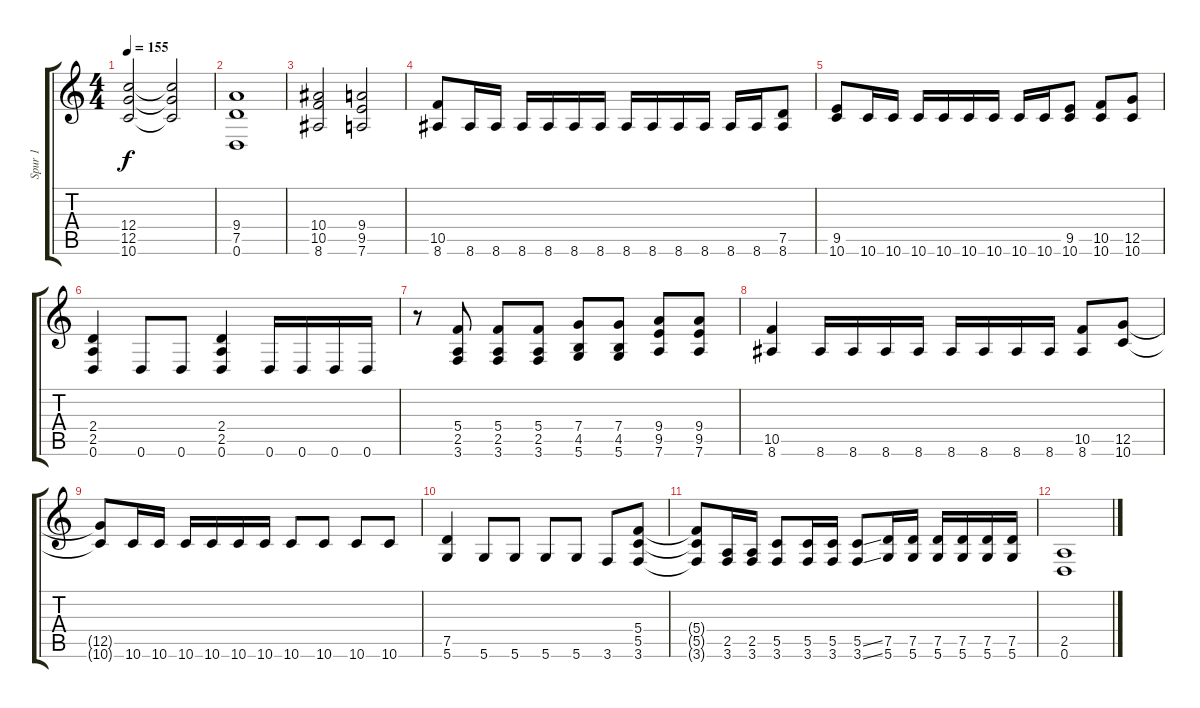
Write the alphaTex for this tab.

\track ("Spur 1" "Spur 1") {instrument distortionguitar}
\staff {score tabs}
\tuning (D4 A3 F3 C3 G2 D2) {hide}
\ts (4 4)
\tempo 155
\clef g2
\ks c
(12.4{t} 12.5{t} 10.6{t}).2{dy f} (12.4{t} 12.5{t} 10.6{t}).2 |
(9.4 7.5 0.6).1 |
(10.4 10.5 8.6).2 (9.4 9.5 7.6).2 |
(10.5 8.6).8 8.6.16 8.6.16 8.6.16 8.6.16 8.6.16 8.6.16 8.6.16 8.6.16 8.6.16 8.6.16 8.6.16 8.6.16 (7.5 8.6).8 |
(9.5 10.6).8 10.6.16 10.6.16 10.6.16 10.6.16 10.6.16 10.6.16 10.6.16 10.6.16 (9.5 10.6).8 (10.5 10.6).8 (12.5 10.6).8 |
(2.4 2.5 0.6).4 0.6.8 0.6.8 (2.4 2.5 0.6).4 0.6.16 0.6.16 0.6.16 0.6.16 |
r.8 (5.4 2.5 3.6).8 (5.4 2.5 3.6).8 (5.4 2.5 3.6).8 (7.4 4.5 5.6).8 (7.4 4.5 5.6).8 (9.4 9.5 7.6).8 (9.4 9.5 7.6).8 |
(10.5 8.6).4 8.6.16 8.6.16 8.6.16 8.6.16 8.6.16 8.6.16 8.6.16 8.6.16 (10.5 8.6).8 (12.5 10.6).8 |
(12.5{t} 10.6{t}).8 10.6.16 10.6.16 10.6.16 10.6.16 10.6.16 10.6.16 10.6.8 10.6.8 10.6.8 10.6.8 |
(7.5 5.6).4 5.6.8 5.6.8 5.6.8 5.6.8 3.6.8 (5.4 5.5 3.6).8 |
(5.4{t} 5.5{t} 3.6{t}).8 (2.5 3.6).16 (2.5 3.6).16 (5.5 3.6).8 (5.5 3.6).16 (5.5 3.6).16 (5.5{ss} 3.6{ss}).8 (7.5 5.6).16 (7.5 5.6).16 (7.5 5.6).16 (7.5 5.6).16 (7.5 5.6).16 (7.5 5.6).16 |
(2.5 0.6).1
